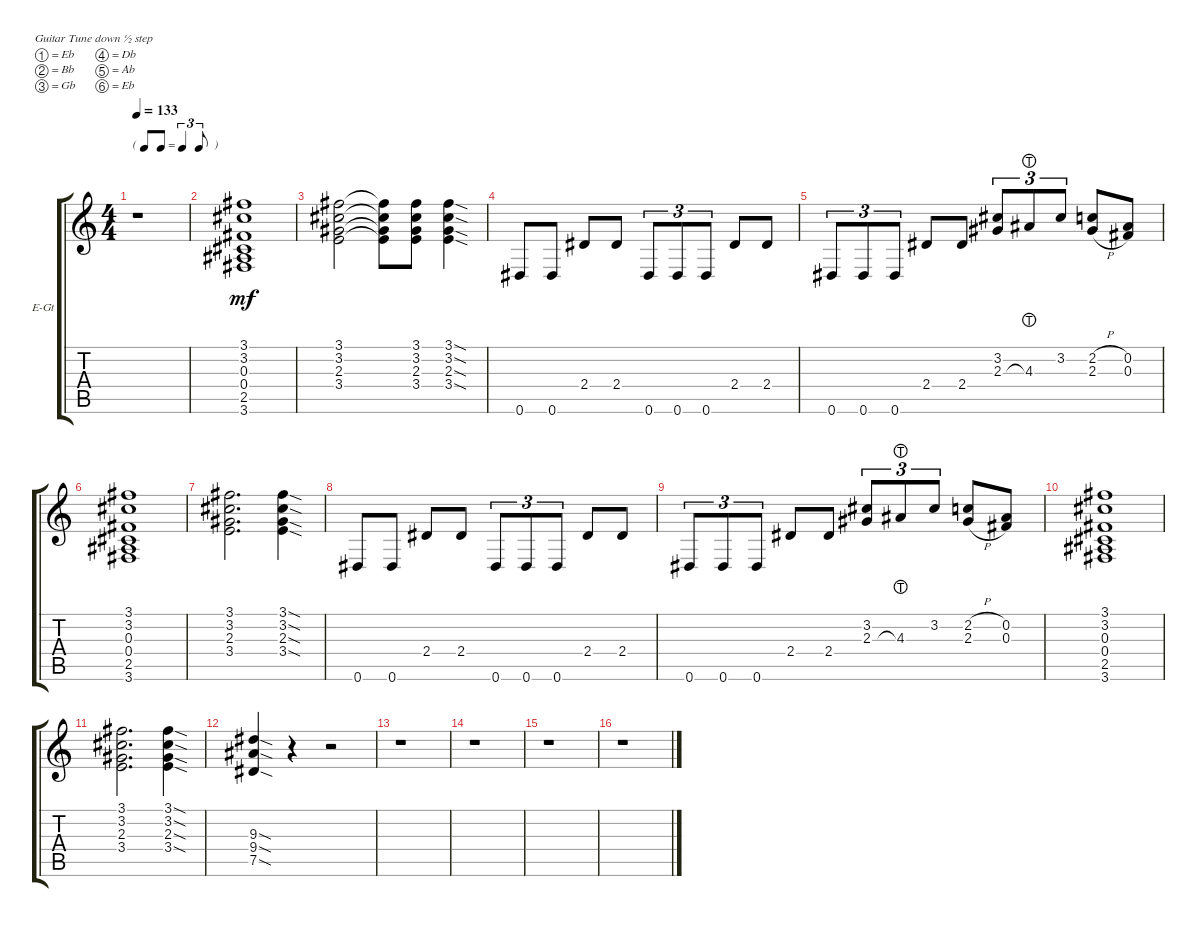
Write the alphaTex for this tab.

\defaultSystemsLayout 4
\bracketExtendMode groupsimilarinstruments
\firstSystemTrackNameOrientation horizontal
\otherSystemsTrackNameOrientation horizontal
\track ("PAUL STANLEY" "E-Gt") {solo instrument distortionguitar}
\staff {score tabs}
\tuning (Eb4 Bb3 Gb3 Db3 Ab2 Eb2)
\ts (4 4)
\tf triplet8th
\tempo 133
\clef g2
\ks c
r.1{dy mf} |
(3.6 2.5 0.4 0.3 3.2 3.1).1 |
(3.1 3.2 2.3 3.4).2 (3.1{t} 3.2{t} 2.3{t} 3.4{t}).8 (3.4 2.3 3.2 3.1).8 (3.1{sod} 3.2{sod} 2.3{sod} 3.4{sod}).4 |
0.6.8 0.6.8 2.4.8 2.4.8 0.6.8{tu (3 2)} 0.6.8{tu (3 2)} 0.6.8{tu (3 2)} 2.4.8 2.4.8 |
0.6.8{tu (3 2)} 0.6.8{tu (3 2)} 0.6.8{tu (3 2)} 2.4.8 2.4.8 (2.3 3.2).8{tu (3 2)} 4.3{lht}.8{tu (3 2)} 3.2.8{tu (3 2)} (2.2{h} 2.3{h}).8 (0.3 0.2).8 |
(3.6 2.5 0.4 0.3 3.2 3.1).1 |
(3.1 3.2 2.3 3.4).2{d} (3.1{sod} 3.2{sod} 2.3{sod} 3.4{sod}).4 |
0.6.8 0.6.8 2.4.8 2.4.8 0.6.8{tu (3 2)} 0.6.8{tu (3 2)} 0.6.8{tu (3 2)} 2.4.8 2.4.8 |
0.6.8{tu (3 2)} 0.6.8{tu (3 2)} 0.6.8{tu (3 2)} 2.4.8 2.4.8 (2.3 3.2).8{tu (3 2)} 4.3{lht}.8{tu (3 2)} 3.2.8{tu (3 2)} (2.2{h} 2.3{h}).8 (0.3 0.2).8 |
(3.6 2.5 0.4 0.3 3.2 3.1).1 |
(3.1 3.2 2.3 3.4).2{d} (3.1{sod} 3.2{sod} 2.3{sod} 3.4{sod}).4 |
(7.5{sod} 9.4{sod} 9.3{sod}).4 r.4 r.2 |
r.1 |
r.1 |
r.1 |
r.1
